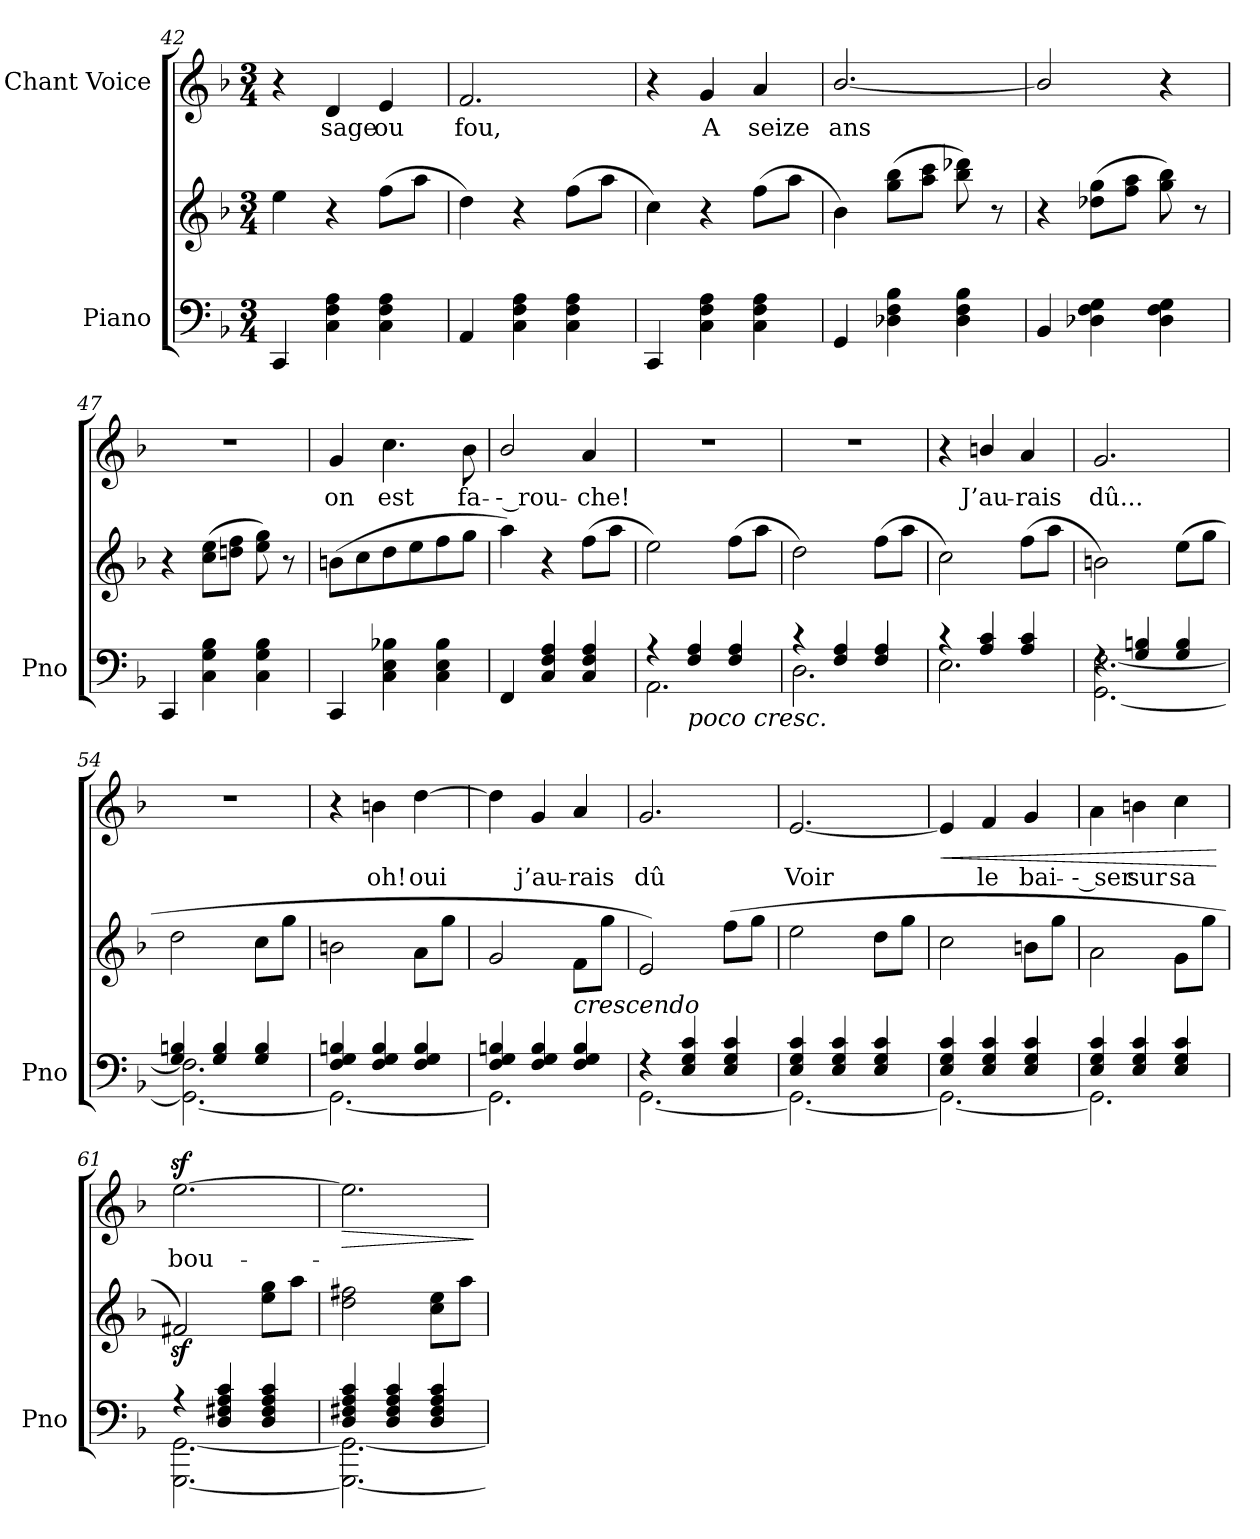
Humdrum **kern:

**kern	**kern	**kern	**text	**dynam
*part2	*part2	*part1	*part1	*part1
*staff3	*staff2	*staff1	*staff1	*staff1
*I"Piano	*	*I"Chant Voice	*	*
*I'Pno	*	*	*	*
*clefF4	*clefG2	*clefG2	*	*
*k[b-]	*k[b-]	*k[b-]	*	*
*M3/4	*M3/4	*M3/4	*	*
=42	=42	=42	=42	=42
4CC/	4ee\	4r	.	.
!	!	!	!LO:LY:b	!
4C\ 4F\ 4A\	4r	4d/	sage	.
!	!	!	!LO:LY:b	!
4C\ 4F\ 4A\	(>8ff\L	4e/	ou	.
.	8aa\J	.	.	.
=43	=43	=43	=43	=43
!	!	!	!LO:LY:b	!
4AA/	4dd\)	2.f/	fou,	.
4C\ 4F\ 4A\	4r	.	.	.
4C\ 4F\ 4A\	(>8ff\L	.	.	.
.	8aa\J	.	.	.
!!LO:PB:g=z
=44	=44	=44	=44	=44
4CC/	4cc\)	4r	.	.
!	!	!	!LO:LY:b	!
4C\ 4F\ 4A\	4r	4g/	A	.
!	!	!	!LO:LY:b	!
4C\ 4F\ 4A\	(>8ff\L	4a/	seize	.
.	8aa\J	.	.	.
=45	=45	=45	=45	=45
!	!	!	!LO:LY:b	!
4GG/	4b-\)	[2.b-/	ans	.
4D-X\ 4F\ 4B-\	(>8gg\ 8bb-\L	.	.	.
.	8aa\ 8ccc\J	.	.	.
4D-\ 4F\ 4B-\	8bb-\ 8ddd-X\)	.	.	.
.	8r	.	.	.
=46	=46	=46	=46	=46
4BB-/	4r	2b-/]	.	.
4D-X\ 4F\ 4G\	(>8dd-X\ 8gg\L	.	.	.
.	8ff\ 8aa\J	.	.	.
4D-\ 4F\ 4G\	8gg\ 8bb-\)	4r	.	.
.	8r	.	.	.
=47	=47	=47	=47	=47
4CC/	4r	2.r	.	.
4C\ 4G\ 4B-\	(>8cc\ 8ee\L	.	.	.
.	8ddn\ 8ff\J	.	.	.
4C\ 4G\ 4B-\	8ee\ 8gg\)	.	.	.
.	8r	.	.	.
=48	=48	=48	=48	=48
!	!	!	!LO:LY:b	!
4CC/	(>8bn\L	4g/	on	.
.	8cc\	.	.	.
!	!	!	!LO:LY:b	!
4C\ 4E\ 4B-X\	8dd\	4.cc\	est	.
.	8ee\	.	.	.
4C\ 4E\ 4B-\	8ff\	.	.	.
!	!	!	!LO:LY:b	!
.	8gg\J	8b-\	fa-	.
!!LO:LB:g=z
=49	=49	=49	=49	=49
!	!	!	!LO:LY:b	!
4FF/	4aa\)	2b-/	-- rou-	.
4C/ 4F/ 4A/	4r	.	.	.
!	!	!	!LO:LY:b	!
4C/ 4F/ 4A/	(>8ff\L	4a/	-che!	.
.	8aa\J	.	.	.
=50	=50	=50	=50	=50
*^	*	*	*	*
4r	2.AA\	2ee\)	2.r	.	.
!LO:TX:b:i:t=poco cresc.	!	!	!	!	!
4F/ 4A/	.	.	.	.	.
4F/ 4A/	.	(>8ff\L	.	.	.
.	.	8aa\J	.	.	.
=51	=51	=51	=51	=51	=51
4r	2.D\	2dd\)	2.r	.	.
4F/ 4A/	.	.	.	.	.
4F/ 4A/	.	(>8ff\L	.	.	.
.	.	8aa\J	.	.	.
=52	=52	=52	=52	=52	=52
4r	2.E\	2cc\)	4r	.	.
!	!	!	!	!LO:LY:b	!
4A/ 4c/	.	.	4bn/	J’au-	.
!	!	!	!	!LO:LY:b	!
4A/ 4c/	.	(>8ff\L	4a/	-rais	.
.	.	8aa\J	.	.	.
=53	=53	=53	=53	=53	=53
!	!	!	!	!LO:LY:b	!
4rF	[2.GG\ [2.F\	2bn\)	2.g/	dû...	.
4G/ 4Bn/	.	.	.	.	.
4G/ 4B/	.	(>8ee\L	.	.	.
.	.	8gg\J	.	.	.
=54	=54	=54	=54	=54	=54
4G/ 4Bn/	2.GG\_ 2.F\]	2dd\	2.r	.	.
4G/ 4B/	.	.	.	.	.
4G/ 4B/	.	8cc\L	.	.	.
.	.	8gg\J	.	.	.
!!LO:LB:g=z
=55	=55	=55	=55	=55	=55
4F/ 4G/ 4Bn/	2.GG\_	2bn\	4r	.	.
!	!	!	!	!LO:LY:b	!
4F/ 4G/ 4B/	.	.	4bn\	oh!	.
!	!	!	!	!LO:LY:b	!
4F/ 4G/ 4B/	.	8a\L	[4dd\	oui	.
.	.	8gg\J	.	.	.
=56	=56	=56	=56	=56	=56
4F/ 4G/ 4Bn/	2.GG\]	2g/	4dd\]	.	.
!	!	!	!	!LO:LY:b	!
4F/ 4G/ 4B/	.	.	4g/	j’au-	.
!	!	!LO:TX:b:i:t=crescendo	!	!	!
!	!	!	!	!LO:LY:b	!
4F/ 4G/ 4B/	.	8f\L	4a/	-rais	.
.	.	8gg\J	.	.	.
=57	=57	=57	=57	=57	=57
!	!	!	!	!LO:LY:b	!
4r	[2.GG\	2e/)	2.g/	dû	.
4E/ 4G/ 4c/	.	.	.	.	.
4E/ 4G/ 4c/	.	(>8ff\L	.	.	.
.	.	8gg\J	.	.	.
=58	=58	=58	=58	=58	=58
!	!	!	!	!LO:LY:b	!
4E/ 4G/ 4c/	2.GG\_	2ee\	[2.e/	Voir	.
4E/ 4G/ 4c/	.	.	.	.	.
4E/ 4G/ 4c/	.	8dd\L	.	.	.
.	.	8gg\J	.	.	.
=59	=59	=59	=59	=59	=59
!	!	!	!	!	!LO:HP:b
4E/ 4G/ 4c/	2.GG\_	2cc\	4e/]	.	<
!	!	!	!	!LO:LY:b	!
4E/ 4G/ 4c/	.	.	4f/	le	.
!	!	!	!	!LO:LY:b	!
4E/ 4G/ 4c/	.	8bn\L	4g/	bai-	.
.	.	8gg\J	.	.	.
!!LO:LB:g=z
=60	=60	=60	=60	=60	=60
!	!	!	!	!LO:LY:b	!
4E/ 4G/ 4c/	2.GG\]	2a\	4a\	-- ser	.
!	!	!	!	!LO:LY:b	!
4E/ 4G/ 4c/	.	.	4bn\	sur	.
!	!	!	!	!LO:LY:b	!
4E/ 4G/ 4c/	.	8g\L	4cc\	sa	.
.	.	8gg\J	.	.	.
*v	*v	*	*	*	*
.	.	.	.	[
=61	=61	=61	=61	=61
*^	*	*	*	*
!	!	!	!	!LO:LY:b	!
4r	[2.GGG\ [2.GG\	2f#Xz</)	[2.eez>\	bou-	.
4D/ 4F#X/ 4A/ 4c/	.	.	.	.	.
4D/ 4F#/ 4A/ 4c/	.	8ee\ 8gg\L	.	.	.
.	.	8aa\J	.	.	.
=62	=62	=62	=62	=62	=62
!	!	!	!	!	!LO:HP:b
4D/ 4F#X/ 4A/ 4c/	2.GGG\_ 2.GG\_	2dd\ 2ff#X\	2.ee\]	.	>
4D/ 4F#/ 4A/ 4c/	.	.	.	.	.
4D/ 4F#/ 4A/ 4c/	.	8cc\ 8ee\L	.	.	.
.	.	8aa\J	.	.	.
*v	*v	*	*	*	*
.	.	.	.	]
=	=	=	=	=
*-	*-	*-	*-	*-
